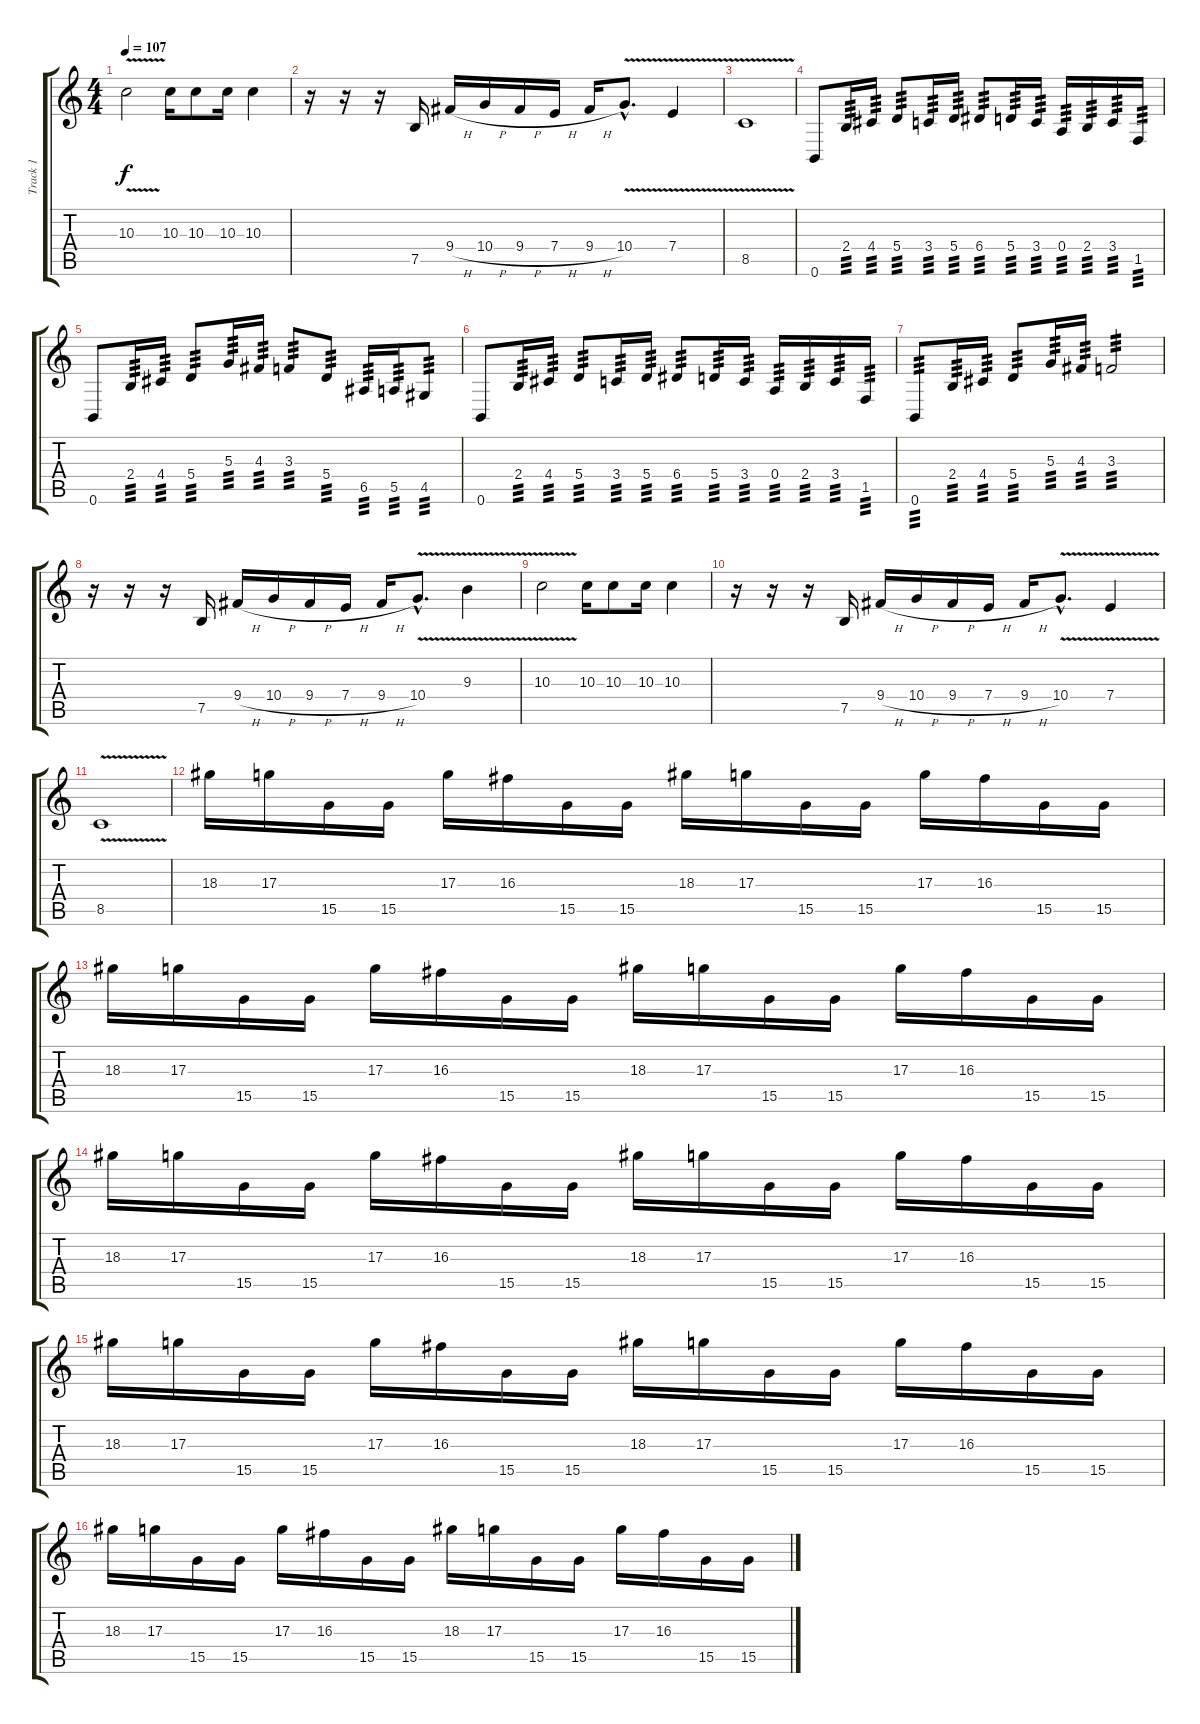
\track ("Track 1" "Track 1") {instrument distortionguitar}
\staff {score tabs}
\tuning (B3 Gb3 D3 A2 E2 B1) {hide}
\ts (4 4)
\tempo 107
\clef g2
\ks c
10.3{v}.2{dy f} 10.3.16{instrument guitarharmonics} 10.3.8 10.3.16 10.3.4 |
r.16{instrument distortionguitar} r.16 r.16 7.5.16 9.4{h}.16 10.4{h}.16 9.4{h}.16 7.4{h}.16 9.4{h}.16 10.4{v hac}.8{d} 7.4{v}.4 |
8.5{v}.1 |
0.6.8 2.4.16{tp 3} 4.4.16{tp 3} 5.4.8{tp 3} 3.4.16{tp 3} 5.4.16{tp 3} 6.4.8{tp 3} 5.4.16{tp 3} 3.4.16{tp 3} 0.4.16{tp 3} 2.4.16{tp 3} 3.4.16{tp 3} 1.5.16{tp 3} |
0.6.8 2.4.16{tp 3} 4.4.16{tp 3} 5.4.8{tp 3} 5.3.16{tp 3} 4.3.16{tp 3} 3.3.8{tp 3} 5.4.8{tp 3} 6.5.16{tp 3} 5.5.16{tp 3} 4.5.8{tp 3} |
0.6.8 2.4.16{tp 3} 4.4.16{tp 3} 5.4.8{tp 3} 3.4.16{tp 3} 5.4.16{tp 3} 6.4.8{tp 3} 5.4.16{tp 3} 3.4.16{tp 3} 0.4.16{tp 3} 2.4.16{tp 3} 3.4.16{tp 3} 1.5.16{tp 3} |
0.6.8{tp 3} 2.4.16{tp 3} 4.4.16{tp 3} 5.4.8{tp 3} 5.3.16{tp 3} 4.3.16{tp 3} 3.3.2{tp 3} |
r.16 r.16 r.16 7.5.16 9.4{h}.16 10.4{h}.16 9.4{h}.16 7.4{h}.16 9.4{h}.16 10.4{v hac}.8{d} 9.3{v}.4 |
10.3{v}.2 10.3.16{instrument guitarharmonics} 10.3.8 10.3.16 10.3.4 |
r.16{instrument distortionguitar} r.16 r.16 7.5.16 9.4{h}.16 10.4{h}.16 9.4{h}.16 7.4{h}.16 9.4{h}.16 10.4{v hac}.8{d} 7.4{v}.4 |
8.5{v}.1 |
18.3.16 17.3.16 15.5.16 15.5.16 17.3.16 16.3.16 15.5.16 15.5.16 18.3.16 17.3.16 15.5.16 15.5.16 17.3.16 16.3.16 15.5.16 15.5.16 |
18.3.16 17.3.16 15.5.16 15.5.16 17.3.16 16.3.16 15.5.16 15.5.16 18.3.16 17.3.16 15.5.16 15.5.16 17.3.16 16.3.16 15.5.16 15.5.16 |
18.3.16 17.3.16 15.5.16 15.5.16 17.3.16 16.3.16 15.5.16 15.5.16 18.3.16 17.3.16 15.5.16 15.5.16 17.3.16 16.3.16 15.5.16 15.5.16 |
18.3.16 17.3.16 15.5.16 15.5.16 17.3.16 16.3.16 15.5.16 15.5.16 18.3.16 17.3.16 15.5.16 15.5.16 17.3.16 16.3.16 15.5.16 15.5.16 |
18.3.16 17.3.16 15.5.16 15.5.16 17.3.16 16.3.16 15.5.16 15.5.16 18.3.16 17.3.16 15.5.16 15.5.16 17.3.16 16.3.16 15.5.16 15.5.16
